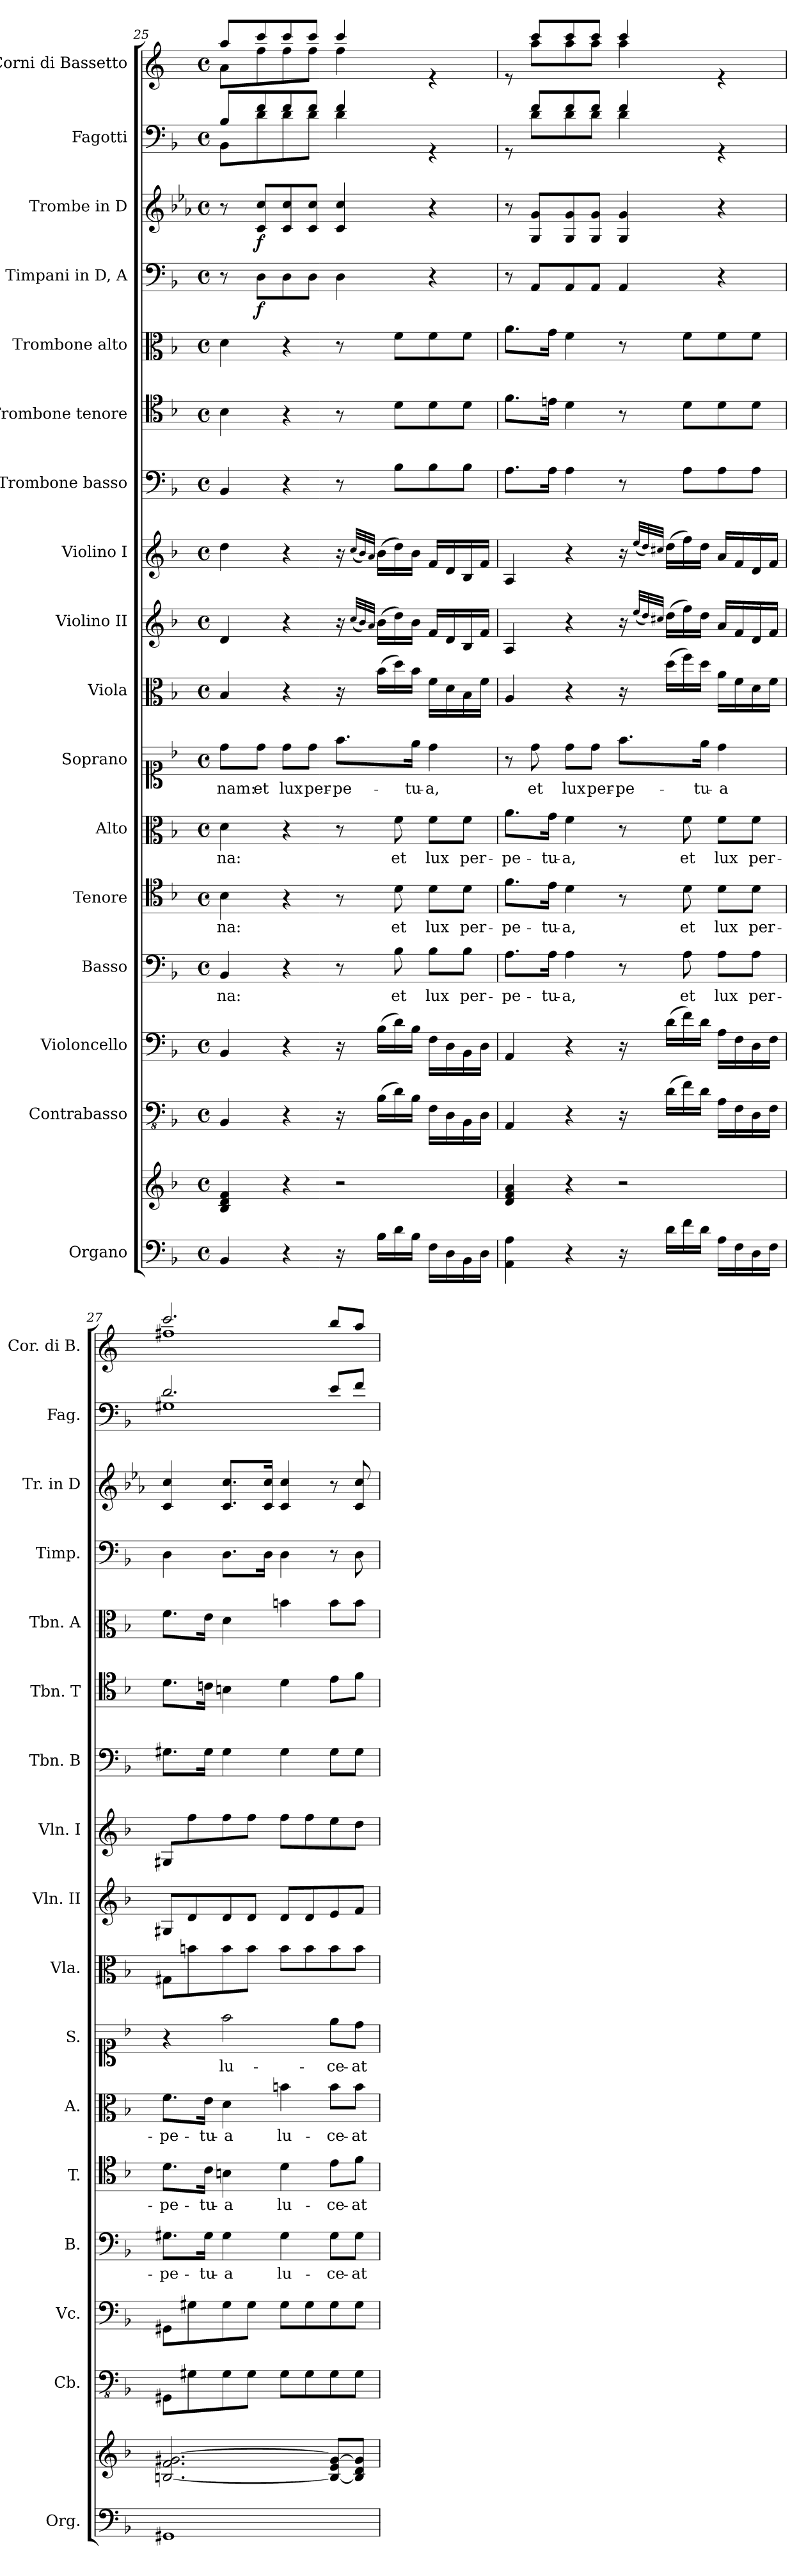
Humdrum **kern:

**kern	**kern	**kern	**kern	**kern	**text	**kern	**text	**kern	**text	**kern	**text	**kern	**kern	**kern	**kern	**kern	**kern	**kern	**dynam	**kern	**dynam	**kern	**kern
*part17	*part17	*part16	*part15	*part14	*part14	*part13	*part13	*part12	*part12	*part11	*part11	*part10	*part9	*part8	*part7	*part6	*part5	*part4	*part4	*part3	*part3	*part2	*part1
*staff18	*staff17	*staff16	*staff15	*staff14	*staff14	*staff13	*staff13	*staff12	*staff12	*staff11	*staff11	*staff10	*staff9	*staff8	*staff7	*staff6	*staff5	*staff4	*staff4	*staff3	*staff3	*staff2	*staff1
*I"Organo	*	*I"Contrabasso	*I"Violoncello	*I"Basso	*	*I"Tenore	*	*I"Alto	*	*I"Soprano	*	*I"Viola	*I"Violino II	*I"Violino I	*I"Trombone basso	*I"Trombone tenore	*I"Trombone alto	*I"Timpani in D, A	*	*I"Trombe in D	*	*I"Fagotti	*I"Corni di Bassetto
*I'Org.	*	*I'Cb.	*I'Vc.	*I'B.	*	*I'T.	*	*I'A.	*	*I'S.	*	*I'Vla.	*I'Vln. II	*I'Vln. I	*I'Tbn. B	*I'Tbn. T	*I'Tbn. A	*I'Timp.	*	*I'Tr. in D	*	*I'Fag.	*I'Cor. di B.
!!LO:PB:g=z
*clefF4	*clefG2	*clefFv4	*clefF4	*clefF4	*	*clefC4	*	*clefC3	*	*clefC1	*	*clefC3	*clefG2	*clefG2	*clefF4	*clefC4	*clefC3	*clefF4	*	*clefG2	*	*clefF4	*clefG2
*	*	*	*	*	*	*	*	*	*	*	*	*	*	*	*	*	*	*	*	*ITrd-1c-2	*	*	*ITrd4c7
*k[b-]	*k[b-]	*k[b-]	*k[b-]	*k[b-]	*	*k[b-]	*	*k[b-]	*	*k[b-]	*	*k[b-]	*k[b-]	*k[b-]	*k[b-]	*k[b-]	*k[b-]	*k[b-]	*	*k[b-]	*	*k[b-]	*k[b-]
*M4/4	*M4/4	*M4/4	*M4/4	*M4/4	*	*M4/4	*	*M4/4	*	*M4/4	*	*M4/4	*M4/4	*M4/4	*M4/4	*M4/4	*M4/4	*M4/4	*	*M4/4	*	*M4/4	*M4/4
*met(c)	*met(c)	*met(c)	*met(c)	*met(c)	*	*met(c)	*	*met(c)	*	*met(c)	*	*met(c)	*met(c)	*met(c)	*met(c)	*met(c)	*met(c)	*met(c)	*	*met(c)	*	*met(c)	*met(c)
=25	=25	=25	=25	=25	=25	=25	=25	=25	=25	=25	=25	=25	=25	=25	=25	=25	=25	=25	=25	=25	=25	=25	=25
!	!	!	!	!	!LO:LY:b	!	!LO:LY:b	!	!LO:LY:b	!	!LO:LY:b	!	!	!	!	!	!	!	!	!	!	!	!
*	*	*	*	*	*	*	*	*	*	*	*	*	*	*	*	*	*	*	*	*	*	*^	*^
4BB-/	4B-/ 4d/ 4f/	4BBB-/	4BB-/	4BB-/	-na:	4B-\	-na:	4d\	-na:	8dd\L	-nam:	4B-/	4d/	4dd\	4BB-/	4B-\	4d\	8r	.	8r	.	8B-/L	8BB-\L	8dd/L	8d\L
!	!	!	!	!	!	!	!	!	!	!	!LO:LY:b	!	!	!	!	!	!	!	!LO:DY:b	!	!LO:DY:b	!	!	!	!
.	.	.	.	.	.	.	.	.	.	8dd\J	et	.	.	.	.	.	.	8D\L	f	8d/ 8dd/L	f	8f/	8d\	8ff/	8b-\
!	!	!	!	!	!	!	!	!	!	!	!LO:LY:b	!	!	!	!	!	!	!	!	!	!	!	!	!	!
4r	4r	4r	4r	4r	.	4r	.	4r	.	8dd\L	lux	4r	4r	4r	4r	4r	4r	8D\	.	8d/ 8dd/	.	8f/	8d\	8ff/	8b-\
!	!	!	!	!	!	!	!	!	!	!	!LO:LY:b	!	!	!	!	!	!	!	!	!	!	!	!	!	!
.	.	.	.	.	.	.	.	.	.	8dd\J	per-	.	.	.	.	.	.	8D\J	.	8d/ 8dd/J	.	8f/J	8d\J	8ff/J	8b-\J
!	!	!	!	!	!	!	!	!	!	!	!LO:LY:b	!	!	!	!	!	!	!	!	!	!	!	!	!	!
16r	2r	16r	16r	8r	.	8r	.	8r	.	8.ff\L	-pe-	16r	16r	16r	8r	8r	8r	4D\	.	4d/ 4dd/	.	4f/	4d\	4ff/	4b-\
.	.	.	.	.	.	.	.	.	.	.	.	.	(<32qcc/LLL	(<32qcc/LLL	.	.	.	.	.	.	.	.	.	.	.
.	.	.	.	.	.	.	.	.	.	.	.	.	32qb-/)	32qb-/)	.	.	.	.	.	.	.	.	.	.	.
.	.	.	.	.	.	.	.	.	.	.	.	.	32qa/JJJ	32qa/JJJ	.	.	.	.	.	.	.	.	.	.	.
16B-\LL	.	(>16BB-\LL	(>16B-\LL	.	.	.	.	.	.	.	.	(>16b-\LL	(>16b-\LL	(>16b-\LL	.	.	.	.	.	.	.	.	.	.	.
!	!	!	!	!	!LO:LY:b	!	!LO:LY:b	!	!LO:LY:b	!	!	!	!	!	!	!	!	!	!	!	!	!	!	!	!
16d\	.	16D\)	16d\)	8B-\	et	8d\	et	8f\	et	.	.	16dd\)	16dd\)	16dd\)	8B-\L	8d\L	8f\L	.	.	.	.	.	.	.	.
!	!	!	!	!	!	!	!	!	!	!	!LO:LY:b	!	!	!	!	!	!	!	!	!	!	!	!	!	!
16B-\JJ	.	16BB-\JJ	16B-\JJ	.	.	.	.	.	.	16ee\Jk	-tu-	16b-\JJ	16b-\JJ	16b-\JJ	.	.	.	.	.	.	.	.	.	.	.
!	!	!	!	!	!LO:LY:b	!	!LO:LY:b	!	!LO:LY:b	!	!LO:LY:b	!	!	!	!	!	!	!	!	!	!	!	!	!	!
16F\LL	.	16FF\LL	16F\LL	8B-\L	lux	8d\L	lux	8f\L	lux	4dd\	-a,	16f\LL	16f/LL	16f/LL	8B-\	8d\	8f\	4r	.	4r	.	4rGG	4ryy	4re	4ryy
16D\	.	16DD\	16D\	.	.	.	.	.	.	.	.	16d\	16d/	16d/	.	.	.	.	.	.	.	.	.	.	.
!	!	!	!	!	!LO:LY:b	!	!LO:LY:b	!	!LO:LY:b	!	!	!	!	!	!	!	!	!	!	!	!	!	!	!	!
16BB-\	.	16BBB-\	16BB-\	8B-\J	per-	8d\J	per-	8f\J	per-	.	.	16B-\	16B-/	16B-/	8B-\J	8d\J	8f\J	.	.	.	.	.	.	.	.
16D\JJ	.	16DD\JJ	16D\JJ	.	.	.	.	.	.	.	.	16f\JJ	16f/JJ	16f/JJ	.	.	.	.	.	.	.	.	.	.	.
=26	=26	=26	=26	=26	=26	=26	=26	=26	=26	=26	=26	=26	=26	=26	=26	=26	=26	=26	=26	=26	=26	=26	=26	=26	=26
!	!	!	!	!	!LO:LY:b	!	!LO:LY:b	!	!LO:LY:b	!	!	!	!	!	!	!	!	!	!	!	!	!	!	!	!
4AA\ 4A\	4d/ 4f/ 4a/	4AAA/	4AA/	8.A\L	-pe-	8.f\L	-pe-	8.a\L	-pe-	8r	.	4A/	4A/	4A/	8.A\L	8.f\L	8.a\L	8r	.	8r	.	8rGG	8ryy	8re	8ryy
!	!	!	!	!	!	!	!	!	!	!	!LO:LY:b	!	!	!	!	!	!	!	!	!	!	!	!	!	!
.	.	.	.	.	.	.	.	.	.	8dd\	et	.	.	.	.	.	.	8AA/L	.	8A/ 8a/L	.	8f/L	8d\L	8ff/L	8dd\L
!	!	!	!	!	!LO:LY:b	!	!LO:LY:b	!	!LO:LY:b	!	!	!	!	!	!	!	!	!	!	!	!	!	!	!	!
.	.	.	.	16A\Jk	-tu-	16e\Jk	-tu-	16g\Jk	-tu-	.	.	.	.	.	16A\Jk	16en\Jk	16g\Jk	.	.	.	.	.	.	.	.
!	!	!	!	!	!LO:LY:b	!	!LO:LY:b	!	!LO:LY:b	!	!LO:LY:b	!	!	!	!	!	!	!	!	!	!	!	!	!	!
4r	4r	4r	4r	4A\	-a,	4d\	-a,	4f\	-a,	8dd\L	lux	4r	4r	4r	4A\	4d\	4f\	8AA/	.	8A/ 8a/	.	8f/	8d\	8ff/	8dd\
!	!	!	!	!	!	!	!	!	!	!	!LO:LY:b	!	!	!	!	!	!	!	!	!	!	!	!	!	!
.	.	.	.	.	.	.	.	.	.	8dd\J	per-	.	.	.	.	.	.	8AA/J	.	8A/ 8a/J	.	8f/J	8d\J	8ff/J	8dd\J
!	!	!	!	!	!	!	!	!	!	!	!LO:LY:b	!	!	!	!	!	!	!	!	!	!	!	!	!	!
16r	2r	16r	16r	8r	.	8r	.	8r	.	8.ff\L	-pe-	16r	16r	16r	8r	8r	8r	4AA/	.	4A/ 4a/	.	4f/	4d\	4ff/	4dd\
.	.	.	.	.	.	.	.	.	.	.	.	.	(<32qee/LLL	(<32qee/LLL	.	.	.	.	.	.	.	.	.	.	.
.	.	.	.	.	.	.	.	.	.	.	.	.	32qdd/)	32qdd/)	.	.	.	.	.	.	.	.	.	.	.
.	.	.	.	.	.	.	.	.	.	.	.	.	32qcc#X/JJJ	32qcc#X/JJJ	.	.	.	.	.	.	.	.	.	.	.
16d\LL	.	(>16D\LL	(>16d\LL	.	.	.	.	.	.	.	.	(>16dd\LL	(>16dd\LL	(>16dd\LL	.	.	.	.	.	.	.	.	.	.	.
!	!	!	!	!	!LO:LY:b	!	!LO:LY:b	!	!LO:LY:b	!	!	!	!	!	!	!	!	!	!	!	!	!	!	!	!
16f\	.	16F\)	16f\)	8A\	et	8d\	et	8f\	et	.	.	16ff\)	16ff\)	16ff\)	8A\L	8d\L	8f\L	.	.	.	.	.	.	.	.
!	!	!	!	!	!	!	!	!	!	!	!LO:LY:b	!	!	!	!	!	!	!	!	!	!	!	!	!	!
16d\JJ	.	16D\JJ	16d\JJ	.	.	.	.	.	.	16ee\Jk	-tu-	16dd\JJ	16dd\JJ	16dd\JJ	.	.	.	.	.	.	.	.	.	.	.
!	!	!	!	!	!LO:LY:b	!	!LO:LY:b	!	!LO:LY:b	!	!LO:LY:b	!	!	!	!	!	!	!	!	!	!	!	!	!	!
16A\LL	.	16AA\LL	16A\LL	8A\L	lux	8d\L	lux	8f\L	lux	4dd\	-a	16a\LL	16a/LL	16a/LL	8A\	8d\	8f\	4r	.	4r	.	4rGG	4ryy	4re	4ryy
16F\	.	16FF\	16F\	.	.	.	.	.	.	.	.	16f\	16f/	16f/	.	.	.	.	.	.	.	.	.	.	.
!	!	!	!	!	!LO:LY:b	!	!LO:LY:b	!	!LO:LY:b	!	!	!	!	!	!	!	!	!	!	!	!	!	!	!	!
16D\	.	16DD\	16D\	8A\J	per-	8d\J	per-	8f\J	per-	.	.	16d\	16d/	16d/	8A\J	8d\J	8f\J	.	.	.	.	.	.	.	.
16F\JJ	.	16FF\JJ	16F\JJ	.	.	.	.	.	.	.	.	16f\JJ	16f/JJ	16f/JJ	.	.	.	.	.	.	.	.	.	.	.
=27	=27	=27	=27	=27	=27	=27	=27	=27	=27	=27	=27	=27	=27	=27	=27	=27	=27	=27	=27	=27	=27	=27	=27	=27	=27
!	!	!	!	!	!LO:LY:b	!	!LO:LY:b	!	!LO:LY:b	!	!	!	!	!	!	!	!	!	!	!	!	!	!	!	!
1GG#X	[2.Bn/ 2.f/ [2.g#X/	8GGG#X\L	8GG#X\L	8.G#X\L	-pe-	8.d\L	-pe-	8.f\L	-pe-	4r	.	8G#X\L	8G#X/L	8G#X/L	8.G#X\L	8.d\L	8.f\L	4D\	.	4d/ 4dd/	.	2.d/	1G#X	2.ff/	1bn
.	.	8GG#X\	8G#X\	.	.	.	.	.	.	.	.	8bn\	8d/	8ff\	.	.	.	.	.	.	.	.	.	.	.
!	!	!	!	!	!LO:LY:b	!	!LO:LY:b	!	!LO:LY:b	!	!	!	!	!	!	!	!	!	!	!	!	!	!	!	!
.	.	.	.	16G#\Jk	-tu-	16c\Jk	-tu-	16e\Jk	-tu-	.	.	.	.	.	16G#\Jk	16cn\Jk	16e\Jk	.	.	.	.	.	.	.	.
!	!	!	!	!	!LO:LY:b	!	!LO:LY:b	!	!LO:LY:b	!	!LO:LY:b	!	!	!	!	!	!	!	!	!	!	!	!	!	!
.	.	8GG#\	8G#\	4G#\	-a	4Bn\	-a	4d\	-a	2ff\	lu-	8b\	8d/	8ff\	4G#\	4Bn\	4d\	8.D\L	.	8.d/ 8.dd/L	.	.	.	.	.
.	.	8GG#\J	8G#\J	.	.	.	.	.	.	.	.	8b\J	8d/J	8ff\J	.	.	.	.	.	.	.	.	.	.	.
.	.	.	.	.	.	.	.	.	.	.	.	.	.	.	.	.	.	16D\Jk	.	16d/ 16dd/Jk	.	.	.	.	.
!	!	!	!	!	!LO:LY:b	!	!LO:LY:b	!	!LO:LY:b	!	!	!	!	!	!	!	!	!	!	!	!	!	!	!	!
.	.	8GG#\L	8G#\L	4G#\	lu-	4d\	lu-	4bn\	lu-	.	.	8b\L	8d/L	8ff\L	4G#\	4d\	4bn\	4D\	.	4d/ 4dd/	.	.	.	.	.
.	.	8GG#\	8G#\	.	.	.	.	.	.	.	.	8b\	8d/	8ff\	.	.	.	.	.	.	.	.	.	.	.
!	!	!	!	!	!LO:LY:b	!	!LO:LY:b	!	!LO:LY:b	!	!LO:LY:b	!	!	!	!	!	!	!	!	!	!	!	!	!	!
.	8B/_ 8e/ 8g#/_L	8GG#\	8G#\	8G#\L	-ce-	8e\L	-ce-	8b\L	-ce-	8ee\L	-ce-	8b\	8e/	8ee\	8G#\L	8e\L	8b\L	8r	.	8r	.	8e/L	.	8ee/L	.
!	!	!	!	!	!LO:LY:b	!	!LO:LY:b	!	!LO:LY:b	!	!LO:LY:b	!	!	!	!	!	!	!	!	!	!	!	!	!	!
.	8B/] 8d/ 8g#/]J	8GG#\J	8G#\J	8G#\J	-at	8f\J	-at	8b\J	-at	8dd\J	at	8b\J	8f/J	8dd\J	8G#\J	8f\J	8b\J	8D\	.	8d/ 8dd/	.	8f/J	.	8dd/J	.
*	*	*	*	*	*	*	*	*	*	*	*	*	*	*	*	*	*	*	*	*	*	*v	*v	*	*
*	*	*	*	*	*	*	*	*	*	*	*	*	*	*	*	*	*	*	*	*	*	*	*v	*v
=	=	=	=	=	=	=	=	=	=	=	=	=	=	=	=	=	=	=	=	=	=	=	=
*-	*-	*-	*-	*-	*-	*-	*-	*-	*-	*-	*-	*-	*-	*-	*-	*-	*-	*-	*-	*-	*-	*-	*-
